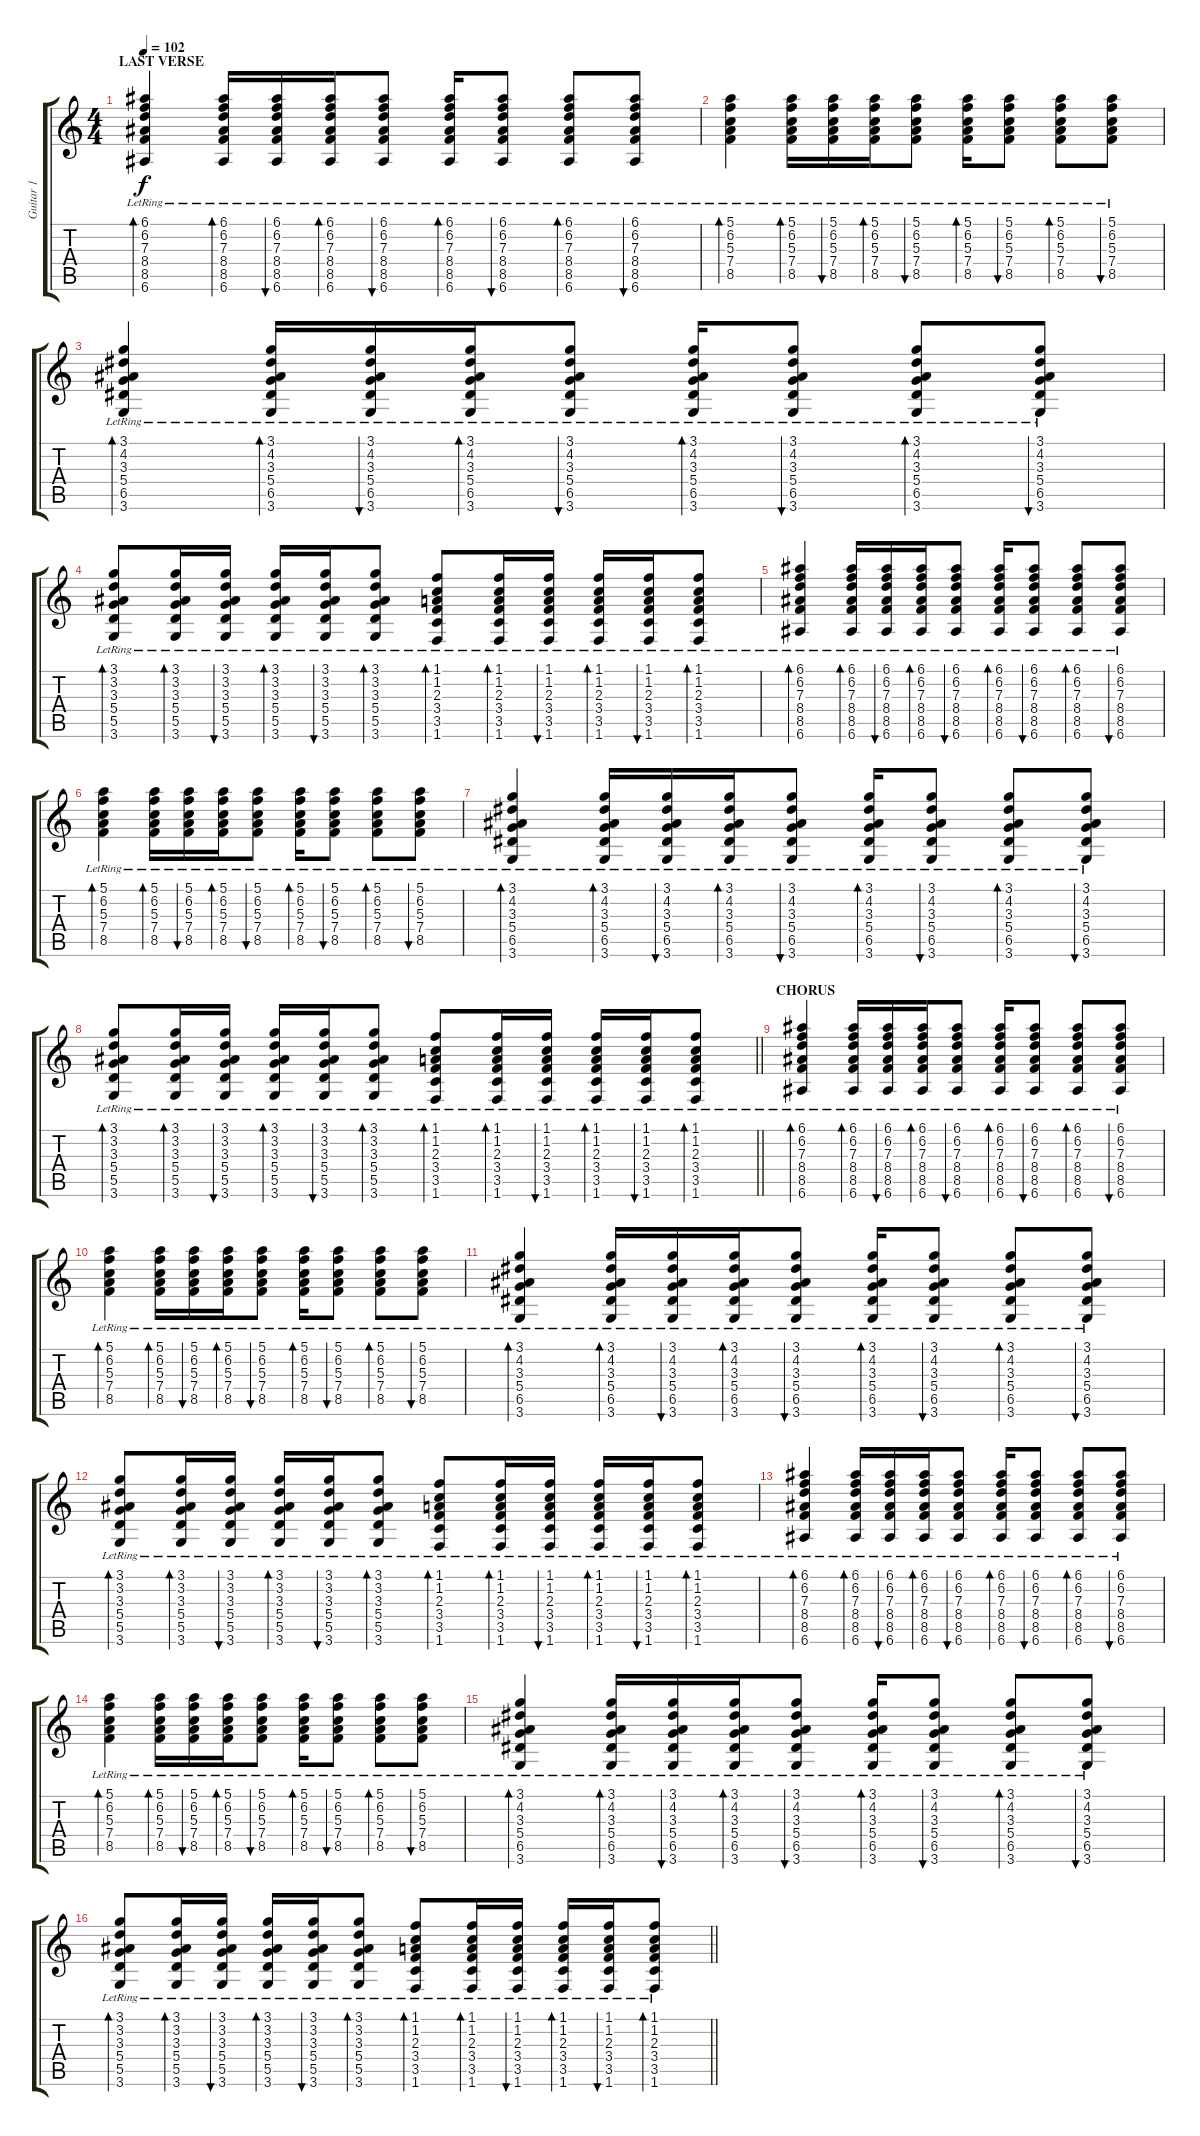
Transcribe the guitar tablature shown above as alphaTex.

\track ("Guitar 1" "Guitar 1") {instrument acousticguitarsteel}
\staff {score tabs}
\tuning (E4 B3 G3 D3 A2 E2) {hide}
\ts (4 4)
\section ("" "LAST VERSE")
\tempo 102
\clef g2
\ks c
(6.1{lr} 6.2{lr} 7.3{lr} 8.4{lr} 8.5{lr} 6.6{lr}).4{bd 120 dy f} (6.1{lr} 6.2{lr} 7.3{lr} 8.4{lr} 8.5{lr} 6.6{lr}).16{bd 30} (6.1{lr} 6.2{lr} 7.3{lr} 8.4{lr} 8.5{lr} 6.6{lr}).16{bu 30} (6.1{lr} 6.2{lr} 7.3{lr} 8.4{lr} 8.5{lr} 6.6{lr}).16{bd 30} (6.1{lr} 6.2{lr} 7.3{lr} 8.4{lr} 8.5{lr} 6.6{lr}).8{bu 30} (6.1{lr} 6.2{lr} 7.3{lr} 8.4{lr} 8.5{lr} 6.6{lr}).16{bd 60} (6.1{lr} 6.2{lr} 7.3{lr} 8.4{lr} 8.5{lr} 6.6{lr}).8{bu 60} (6.1{lr} 6.2{lr} 7.3{lr} 8.4{lr} 8.5{lr} 6.6{lr}).8{bd 60} (6.1{lr} 6.2{lr} 7.3{lr} 8.4{lr} 8.5{lr} 6.6{lr}).8{bu 60} |
(5.1{lr} 6.2{lr} 5.3{lr} 7.4{lr} 8.5{lr}).4{bd 120} (5.1{lr} 6.2{lr} 5.3{lr} 7.4{lr} 8.5{lr}).16{bd 30} (5.1{lr} 6.2{lr} 5.3{lr} 7.4{lr} 8.5{lr}).16{bu 30} (5.1{lr} 6.2{lr} 5.3{lr} 7.4{lr} 8.5{lr}).16{bd 30} (5.1{lr} 6.2{lr} 5.3{lr} 7.4{lr} 8.5{lr}).8{bu 30} (5.1{lr} 6.2{lr} 5.3{lr} 7.4{lr} 8.5{lr}).16{bd 60} (5.1{lr} 6.2{lr} 5.3{lr} 7.4{lr} 8.5{lr}).8{bu 60} (5.1{lr} 6.2{lr} 5.3{lr} 7.4{lr} 8.5{lr}).8{bd 60} (5.1{lr} 6.2{lr} 5.3{lr} 7.4{lr} 8.5{lr}).8{bu 60} |
(3.1{lr} 4.2{lr} 3.3{lr} 5.4{lr} 6.5{lr} 3.6{lr}).4{bd 120} (3.1{lr} 4.2{lr} 3.3{lr} 5.4{lr} 6.5{lr} 3.6{lr}).16{bd 30} (3.1{lr} 4.2{lr} 3.3{lr} 5.4{lr} 6.5{lr} 3.6{lr}).16{bu 30} (3.1{lr} 4.2{lr} 3.3{lr} 5.4{lr} 6.5{lr} 3.6{lr}).16{bd 30} (3.1{lr} 4.2{lr} 3.3{lr} 5.4{lr} 6.5{lr} 3.6{lr}).8{bu 30} (3.1{lr} 4.2{lr} 3.3{lr} 5.4{lr} 6.5{lr} 3.6{lr}).16{bd 60} (3.1{lr} 4.2{lr} 3.3{lr} 5.4{lr} 6.5{lr} 3.6{lr}).8{bu 60} (3.1{lr} 4.2{lr} 3.3{lr} 5.4{lr} 6.5{lr} 3.6{lr}).8{bd 60} (3.1{lr} 4.2{lr} 3.3{lr} 5.4{lr} 6.5{lr} 3.6{lr}).8{bu 60} |
(3.1{lr} 3.2{lr} 3.3{lr} 5.4{lr} 5.5{lr} 3.6{lr}).8{bd 60} (3.1{lr} 3.2{lr} 3.3{lr} 5.4{lr} 5.5{lr} 3.6{lr}).16{bd 30} (3.1{lr} 3.2{lr} 3.3{lr} 5.4{lr} 5.5{lr} 3.6{lr}).16{bu 30} (3.1{lr} 3.2{lr} 3.3{lr} 5.4{lr} 5.5{lr} 3.6{lr}).16{bd 30} (3.1{lr} 3.2{lr} 3.3{lr} 5.4{lr} 5.5{lr} 3.6{lr}).16{bu 30} (3.1{lr} 3.2{lr} 3.3{lr} 5.4{lr} 5.5{lr} 3.6{lr}).8{bd 30} (1.1{lr} 1.2{lr} 2.3{lr} 3.4{lr} 3.5{lr} 1.6{lr}).8{bd 60} (1.1{lr} 1.2{lr} 2.3{lr} 3.4{lr} 3.5{lr} 1.6{lr}).16{bd 60} (1.1{lr} 1.2{lr} 2.3{lr} 3.4{lr} 3.5{lr} 1.6{lr}).16{bu 60} (1.1{lr} 1.2{lr} 2.3{lr} 3.4{lr} 3.5{lr} 1.6{lr}).16{bd 60} (1.1{lr} 1.2{lr} 2.3{lr} 3.4{lr} 3.5{lr} 1.6{lr}).16{bu 60} (1.1{lr} 1.2{lr} 2.3{lr} 3.4{lr} 3.5{lr} 1.6{lr}).8{bd 60} |
(6.1{lr} 6.2{lr} 7.3{lr} 8.4{lr} 8.5{lr} 6.6{lr}).4{bd 120} (6.1{lr} 6.2{lr} 7.3{lr} 8.4{lr} 8.5{lr} 6.6{lr}).16{bd 30} (6.1{lr} 6.2{lr} 7.3{lr} 8.4{lr} 8.5{lr} 6.6{lr}).16{bu 30} (6.1{lr} 6.2{lr} 7.3{lr} 8.4{lr} 8.5{lr} 6.6{lr}).16{bd 30} (6.1{lr} 6.2{lr} 7.3{lr} 8.4{lr} 8.5{lr} 6.6{lr}).8{bu 30} (6.1{lr} 6.2{lr} 7.3{lr} 8.4{lr} 8.5{lr} 6.6{lr}).16{bd 60} (6.1{lr} 6.2{lr} 7.3{lr} 8.4{lr} 8.5{lr} 6.6{lr}).8{bu 60} (6.1{lr} 6.2{lr} 7.3{lr} 8.4{lr} 8.5{lr} 6.6{lr}).8{bd 60} (6.1{lr} 6.2{lr} 7.3{lr} 8.4{lr} 8.5{lr} 6.6{lr}).8{bu 60} |
(5.1{lr} 6.2{lr} 5.3{lr} 7.4{lr} 8.5{lr}).4{bd 120} (5.1{lr} 6.2{lr} 5.3{lr} 7.4{lr} 8.5{lr}).16{bd 30} (5.1{lr} 6.2{lr} 5.3{lr} 7.4{lr} 8.5{lr}).16{bu 30} (5.1{lr} 6.2{lr} 5.3{lr} 7.4{lr} 8.5{lr}).16{bd 30} (5.1{lr} 6.2{lr} 5.3{lr} 7.4{lr} 8.5{lr}).8{bu 30} (5.1{lr} 6.2{lr} 5.3{lr} 7.4{lr} 8.5{lr}).16{bd 60} (5.1{lr} 6.2{lr} 5.3{lr} 7.4{lr} 8.5{lr}).8{bu 60} (5.1{lr} 6.2{lr} 5.3{lr} 7.4{lr} 8.5{lr}).8{bd 60} (5.1{lr} 6.2{lr} 5.3{lr} 7.4{lr} 8.5{lr}).8{bu 60} |
(3.1{lr} 4.2{lr} 3.3{lr} 5.4{lr} 6.5{lr} 3.6{lr}).4{bd 120} (3.1{lr} 4.2{lr} 3.3{lr} 5.4{lr} 6.5{lr} 3.6{lr}).16{bd 30} (3.1{lr} 4.2{lr} 3.3{lr} 5.4{lr} 6.5{lr} 3.6{lr}).16{bu 30} (3.1{lr} 4.2{lr} 3.3{lr} 5.4{lr} 6.5{lr} 3.6{lr}).16{bd 30} (3.1{lr} 4.2{lr} 3.3{lr} 5.4{lr} 6.5{lr} 3.6{lr}).8{bu 30} (3.1{lr} 4.2{lr} 3.3{lr} 5.4{lr} 6.5{lr} 3.6{lr}).16{bd 60} (3.1{lr} 4.2{lr} 3.3{lr} 5.4{lr} 6.5{lr} 3.6{lr}).8{bu 60} (3.1{lr} 4.2{lr} 3.3{lr} 5.4{lr} 6.5{lr} 3.6{lr}).8{bd 60} (3.1{lr} 4.2{lr} 3.3{lr} 5.4{lr} 6.5{lr} 3.6{lr}).8{bu 60} |
\barLineRight lightlight
(3.1{lr} 3.2{lr} 3.3{lr} 5.4{lr} 5.5{lr} 3.6{lr}).8{bd 60} (3.1{lr} 3.2{lr} 3.3{lr} 5.4{lr} 5.5{lr} 3.6{lr}).16{bd 30} (3.1{lr} 3.2{lr} 3.3{lr} 5.4{lr} 5.5{lr} 3.6{lr}).16{bu 30} (3.1{lr} 3.2{lr} 3.3{lr} 5.4{lr} 5.5{lr} 3.6{lr}).16{bd 30} (3.1{lr} 3.2{lr} 3.3{lr} 5.4{lr} 5.5{lr} 3.6{lr}).16{bu 30} (3.1{lr} 3.2{lr} 3.3{lr} 5.4{lr} 5.5{lr} 3.6{lr}).8{bd 30} (1.1{lr} 1.2{lr} 2.3{lr} 3.4{lr} 3.5{lr} 1.6{lr}).8{bd 60} (1.1{lr} 1.2{lr} 2.3{lr} 3.4{lr} 3.5{lr} 1.6{lr}).16{bd 60} (1.1{lr} 1.2{lr} 2.3{lr} 3.4{lr} 3.5{lr} 1.6{lr}).16{bu 60} (1.1{lr} 1.2{lr} 2.3{lr} 3.4{lr} 3.5{lr} 1.6{lr}).16{bd 60} (1.1{lr} 1.2{lr} 2.3{lr} 3.4{lr} 3.5{lr} 1.6{lr}).16{bu 60} (1.1{lr} 1.2{lr} 2.3{lr} 3.4{lr} 3.5{lr} 1.6{lr}).8{bd 60} |
\section ("" "CHORUS")
(6.1{lr} 6.2{lr} 7.3{lr} 8.4{lr} 8.5{lr} 6.6{lr}).4{bd 120} (6.1{lr} 6.2{lr} 7.3{lr} 8.4{lr} 8.5{lr} 6.6{lr}).16{bd 30} (6.1{lr} 6.2{lr} 7.3{lr} 8.4{lr} 8.5{lr} 6.6{lr}).16{bu 30} (6.1{lr} 6.2{lr} 7.3{lr} 8.4{lr} 8.5{lr} 6.6{lr}).16{bd 30} (6.1{lr} 6.2{lr} 7.3{lr} 8.4{lr} 8.5{lr} 6.6{lr}).8{bu 30} (6.1{lr} 6.2{lr} 7.3{lr} 8.4{lr} 8.5{lr} 6.6{lr}).16{bd 60} (6.1{lr} 6.2{lr} 7.3{lr} 8.4{lr} 8.5{lr} 6.6{lr}).8{bu 60} (6.1{lr} 6.2{lr} 7.3{lr} 8.4{lr} 8.5{lr} 6.6{lr}).8{bd 60} (6.1{lr} 6.2{lr} 7.3{lr} 8.4{lr} 8.5{lr} 6.6{lr}).8{bu 60} |
(5.1{lr} 6.2{lr} 5.3{lr} 7.4{lr} 8.5{lr}).4{bd 120} (5.1{lr} 6.2{lr} 5.3{lr} 7.4{lr} 8.5{lr}).16{bd 30} (5.1{lr} 6.2{lr} 5.3{lr} 7.4{lr} 8.5{lr}).16{bu 30} (5.1{lr} 6.2{lr} 5.3{lr} 7.4{lr} 8.5{lr}).16{bd 30} (5.1{lr} 6.2{lr} 5.3{lr} 7.4{lr} 8.5{lr}).8{bu 30} (5.1{lr} 6.2{lr} 5.3{lr} 7.4{lr} 8.5{lr}).16{bd 60} (5.1{lr} 6.2{lr} 5.3{lr} 7.4{lr} 8.5{lr}).8{bu 60} (5.1{lr} 6.2{lr} 5.3{lr} 7.4{lr} 8.5{lr}).8{bd 60} (5.1{lr} 6.2{lr} 5.3{lr} 7.4{lr} 8.5{lr}).8{bu 60} |
(3.1{lr} 4.2{lr} 3.3{lr} 5.4{lr} 6.5{lr} 3.6{lr}).4{bd 120} (3.1{lr} 4.2{lr} 3.3{lr} 5.4{lr} 6.5{lr} 3.6{lr}).16{bd 30} (3.1{lr} 4.2{lr} 3.3{lr} 5.4{lr} 6.5{lr} 3.6{lr}).16{bu 30} (3.1{lr} 4.2{lr} 3.3{lr} 5.4{lr} 6.5{lr} 3.6{lr}).16{bd 30} (3.1{lr} 4.2{lr} 3.3{lr} 5.4{lr} 6.5{lr} 3.6{lr}).8{bu 30} (3.1{lr} 4.2{lr} 3.3{lr} 5.4{lr} 6.5{lr} 3.6{lr}).16{bd 60} (3.1{lr} 4.2{lr} 3.3{lr} 5.4{lr} 6.5{lr} 3.6{lr}).8{bu 60} (3.1{lr} 4.2{lr} 3.3{lr} 5.4{lr} 6.5{lr} 3.6{lr}).8{bd 60} (3.1{lr} 4.2{lr} 3.3{lr} 5.4{lr} 6.5{lr} 3.6{lr}).8{bu 60} |
(3.1{lr} 3.2{lr} 3.3{lr} 5.4{lr} 5.5{lr} 3.6{lr}).8{bd 60} (3.1{lr} 3.2{lr} 3.3{lr} 5.4{lr} 5.5{lr} 3.6{lr}).16{bd 30} (3.1{lr} 3.2{lr} 3.3{lr} 5.4{lr} 5.5{lr} 3.6{lr}).16{bu 30} (3.1{lr} 3.2{lr} 3.3{lr} 5.4{lr} 5.5{lr} 3.6{lr}).16{bd 30} (3.1{lr} 3.2{lr} 3.3{lr} 5.4{lr} 5.5{lr} 3.6{lr}).16{bu 30} (3.1{lr} 3.2{lr} 3.3{lr} 5.4{lr} 5.5{lr} 3.6{lr}).8{bd 30} (1.1{lr} 1.2{lr} 2.3{lr} 3.4{lr} 3.5{lr} 1.6{lr}).8{bd 60} (1.1{lr} 1.2{lr} 2.3{lr} 3.4{lr} 3.5{lr} 1.6{lr}).16{bd 60} (1.1{lr} 1.2{lr} 2.3{lr} 3.4{lr} 3.5{lr} 1.6{lr}).16{bu 60} (1.1{lr} 1.2{lr} 2.3{lr} 3.4{lr} 3.5{lr} 1.6{lr}).16{bd 60} (1.1{lr} 1.2{lr} 2.3{lr} 3.4{lr} 3.5{lr} 1.6{lr}).16{bu 60} (1.1{lr} 1.2{lr} 2.3{lr} 3.4{lr} 3.5{lr} 1.6{lr}).8{bd 60} |
(6.1{lr} 6.2{lr} 7.3{lr} 8.4{lr} 8.5{lr} 6.6{lr}).4{bd 120} (6.1{lr} 6.2{lr} 7.3{lr} 8.4{lr} 8.5{lr} 6.6{lr}).16{bd 30} (6.1{lr} 6.2{lr} 7.3{lr} 8.4{lr} 8.5{lr} 6.6{lr}).16{bu 30} (6.1{lr} 6.2{lr} 7.3{lr} 8.4{lr} 8.5{lr} 6.6{lr}).16{bd 30} (6.1{lr} 6.2{lr} 7.3{lr} 8.4{lr} 8.5{lr} 6.6{lr}).8{bu 30} (6.1{lr} 6.2{lr} 7.3{lr} 8.4{lr} 8.5{lr} 6.6{lr}).16{bd 60} (6.1{lr} 6.2{lr} 7.3{lr} 8.4{lr} 8.5{lr} 6.6{lr}).8{bu 60} (6.1{lr} 6.2{lr} 7.3{lr} 8.4{lr} 8.5{lr} 6.6{lr}).8{bd 60} (6.1{lr} 6.2{lr} 7.3{lr} 8.4{lr} 8.5{lr} 6.6{lr}).8{bu 60} |
(5.1{lr} 6.2{lr} 5.3{lr} 7.4{lr} 8.5{lr}).4{bd 120} (5.1{lr} 6.2{lr} 5.3{lr} 7.4{lr} 8.5{lr}).16{bd 30} (5.1{lr} 6.2{lr} 5.3{lr} 7.4{lr} 8.5{lr}).16{bu 30} (5.1{lr} 6.2{lr} 5.3{lr} 7.4{lr} 8.5{lr}).16{bd 30} (5.1{lr} 6.2{lr} 5.3{lr} 7.4{lr} 8.5{lr}).8{bu 30} (5.1{lr} 6.2{lr} 5.3{lr} 7.4{lr} 8.5{lr}).16{bd 60} (5.1{lr} 6.2{lr} 5.3{lr} 7.4{lr} 8.5{lr}).8{bu 60} (5.1{lr} 6.2{lr} 5.3{lr} 7.4{lr} 8.5{lr}).8{bd 60} (5.1{lr} 6.2{lr} 5.3{lr} 7.4{lr} 8.5{lr}).8{bu 60} |
(3.1{lr} 4.2{lr} 3.3{lr} 5.4{lr} 6.5{lr} 3.6{lr}).4{bd 120} (3.1{lr} 4.2{lr} 3.3{lr} 5.4{lr} 6.5{lr} 3.6{lr}).16{bd 30} (3.1{lr} 4.2{lr} 3.3{lr} 5.4{lr} 6.5{lr} 3.6{lr}).16{bu 30} (3.1{lr} 4.2{lr} 3.3{lr} 5.4{lr} 6.5{lr} 3.6{lr}).16{bd 30} (3.1{lr} 4.2{lr} 3.3{lr} 5.4{lr} 6.5{lr} 3.6{lr}).8{bu 30} (3.1{lr} 4.2{lr} 3.3{lr} 5.4{lr} 6.5{lr} 3.6{lr}).16{bd 60} (3.1{lr} 4.2{lr} 3.3{lr} 5.4{lr} 6.5{lr} 3.6{lr}).8{bu 60} (3.1{lr} 4.2{lr} 3.3{lr} 5.4{lr} 6.5{lr} 3.6{lr}).8{bd 60} (3.1{lr} 4.2{lr} 3.3{lr} 5.4{lr} 6.5{lr} 3.6{lr}).8{bu 60} |
\barLineRight lightlight
(3.1{lr} 3.2{lr} 3.3{lr} 5.4{lr} 5.5{lr} 3.6{lr}).8{bd 60} (3.1{lr} 3.2{lr} 3.3{lr} 5.4{lr} 5.5{lr} 3.6{lr}).16{bd 30} (3.1{lr} 3.2{lr} 3.3{lr} 5.4{lr} 5.5{lr} 3.6{lr}).16{bu 30} (3.1{lr} 3.2{lr} 3.3{lr} 5.4{lr} 5.5{lr} 3.6{lr}).16{bd 30} (3.1{lr} 3.2{lr} 3.3{lr} 5.4{lr} 5.5{lr} 3.6{lr}).16{bu 30} (3.1{lr} 3.2{lr} 3.3{lr} 5.4{lr} 5.5{lr} 3.6{lr}).8{bd 30} (1.1{lr} 1.2{lr} 2.3{lr} 3.4{lr} 3.5{lr} 1.6{lr}).8{bd 60} (1.1{lr} 1.2{lr} 2.3{lr} 3.4{lr} 3.5{lr} 1.6{lr}).16{bd 60} (1.1{lr} 1.2{lr} 2.3{lr} 3.4{lr} 3.5{lr} 1.6{lr}).16{bu 60} (1.1{lr} 1.2{lr} 2.3{lr} 3.4{lr} 3.5{lr} 1.6{lr}).16{bd 60} (1.1{lr} 1.2{lr} 2.3{lr} 3.4{lr} 3.5{lr} 1.6{lr}).16{bu 60} (1.1{lr} 1.2{lr} 2.3{lr} 3.4{lr} 3.5{lr} 1.6{lr}).8{bd 60}
